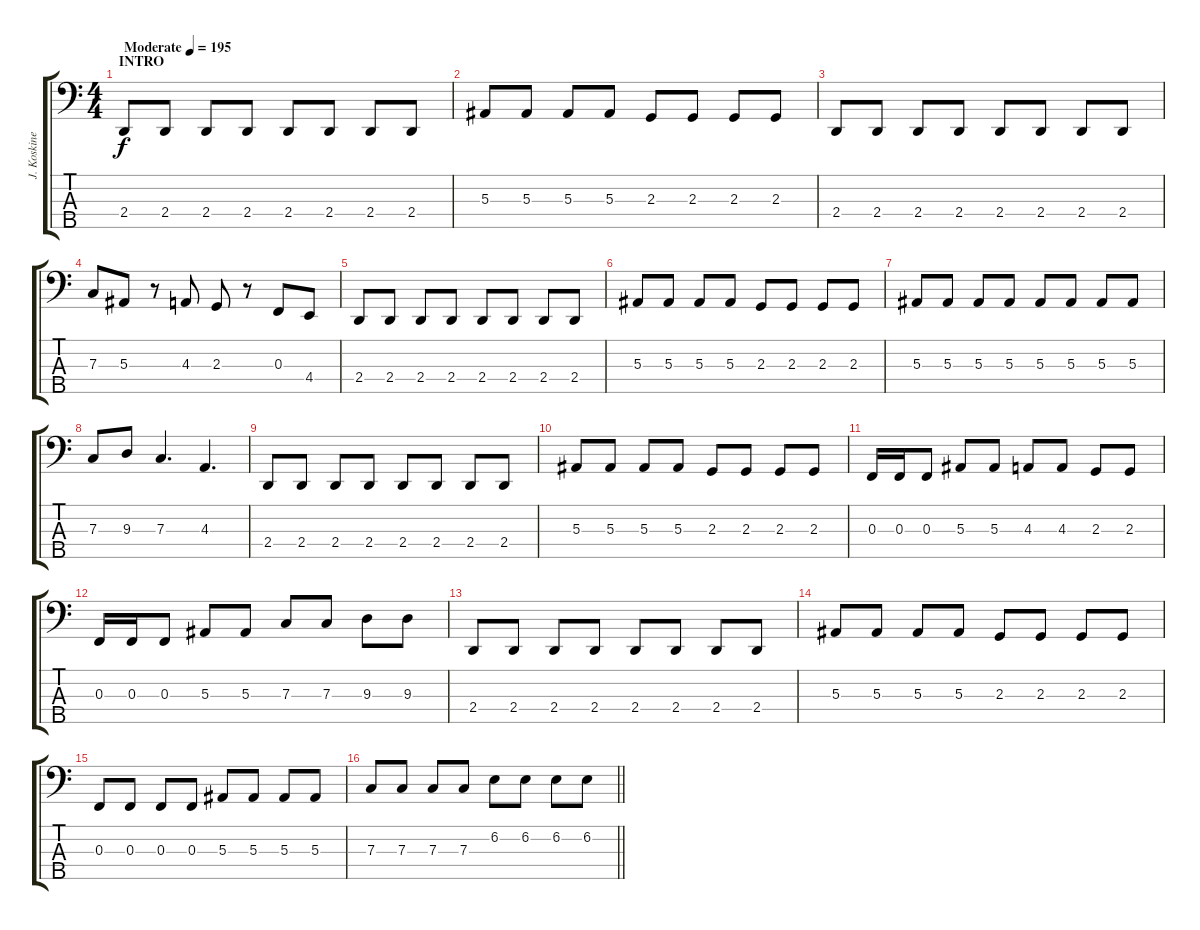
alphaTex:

\track ("J. Koskinen" "J. Koskine") {instrument electricbassfinger}
\staff {score tabs}
\tuning (Eb2 Bb1 F1 C1 G0) {hide}
\ts (4 4)
\section ("" "INTRO")
\tempo (195 "Moderate")
\clef f4
\ks c
2.4.8{dy f instrument electricbassfinger} 2.4.8 2.4.8 2.4.8 2.4.8 2.4.8 2.4.8 2.4.8 |
5.3.8 5.3.8 5.3.8 5.3.8 2.3.8 2.3.8 2.3.8 2.3.8 |
2.4.8 2.4.8 2.4.8 2.4.8 2.4.8 2.4.8 2.4.8 2.4.8 |
7.3.8 5.3.8 r.8 4.3.8 2.3.8 r.8 0.3.8 4.4.8 |
2.4.8 2.4.8 2.4.8 2.4.8 2.4.8 2.4.8 2.4.8 2.4.8 |
5.3.8 5.3.8 5.3.8 5.3.8 2.3.8 2.3.8 2.3.8 2.3.8 |
5.3.8 5.3.8 5.3.8 5.3.8 5.3.8 5.3.8 5.3.8 5.3.8 |
7.3.8 9.3.8 7.3.4{d} 4.3.4{d} |
2.4.8 2.4.8 2.4.8 2.4.8 2.4.8 2.4.8 2.4.8 2.4.8 |
5.3.8 5.3.8 5.3.8 5.3.8 2.3.8 2.3.8 2.3.8 2.3.8 |
0.3.16 0.3.16 0.3.8 5.3.8 5.3.8 4.3.8 4.3.8 2.3.8 2.3.8 |
0.3.16 0.3.16 0.3.8 5.3.8 5.3.8 7.3.8 7.3.8 9.3.8 9.3.8 |
2.4.8 2.4.8 2.4.8 2.4.8 2.4.8 2.4.8 2.4.8 2.4.8 |
5.3.8 5.3.8 5.3.8 5.3.8 2.3.8 2.3.8 2.3.8 2.3.8 |
0.3.8 0.3.8 0.3.8 0.3.8 5.3.8 5.3.8 5.3.8 5.3.8 |
\barLineRight lightlight
7.3.8 7.3.8 7.3.8 7.3.8 6.2.8 6.2.8 6.2.8 6.2.8
